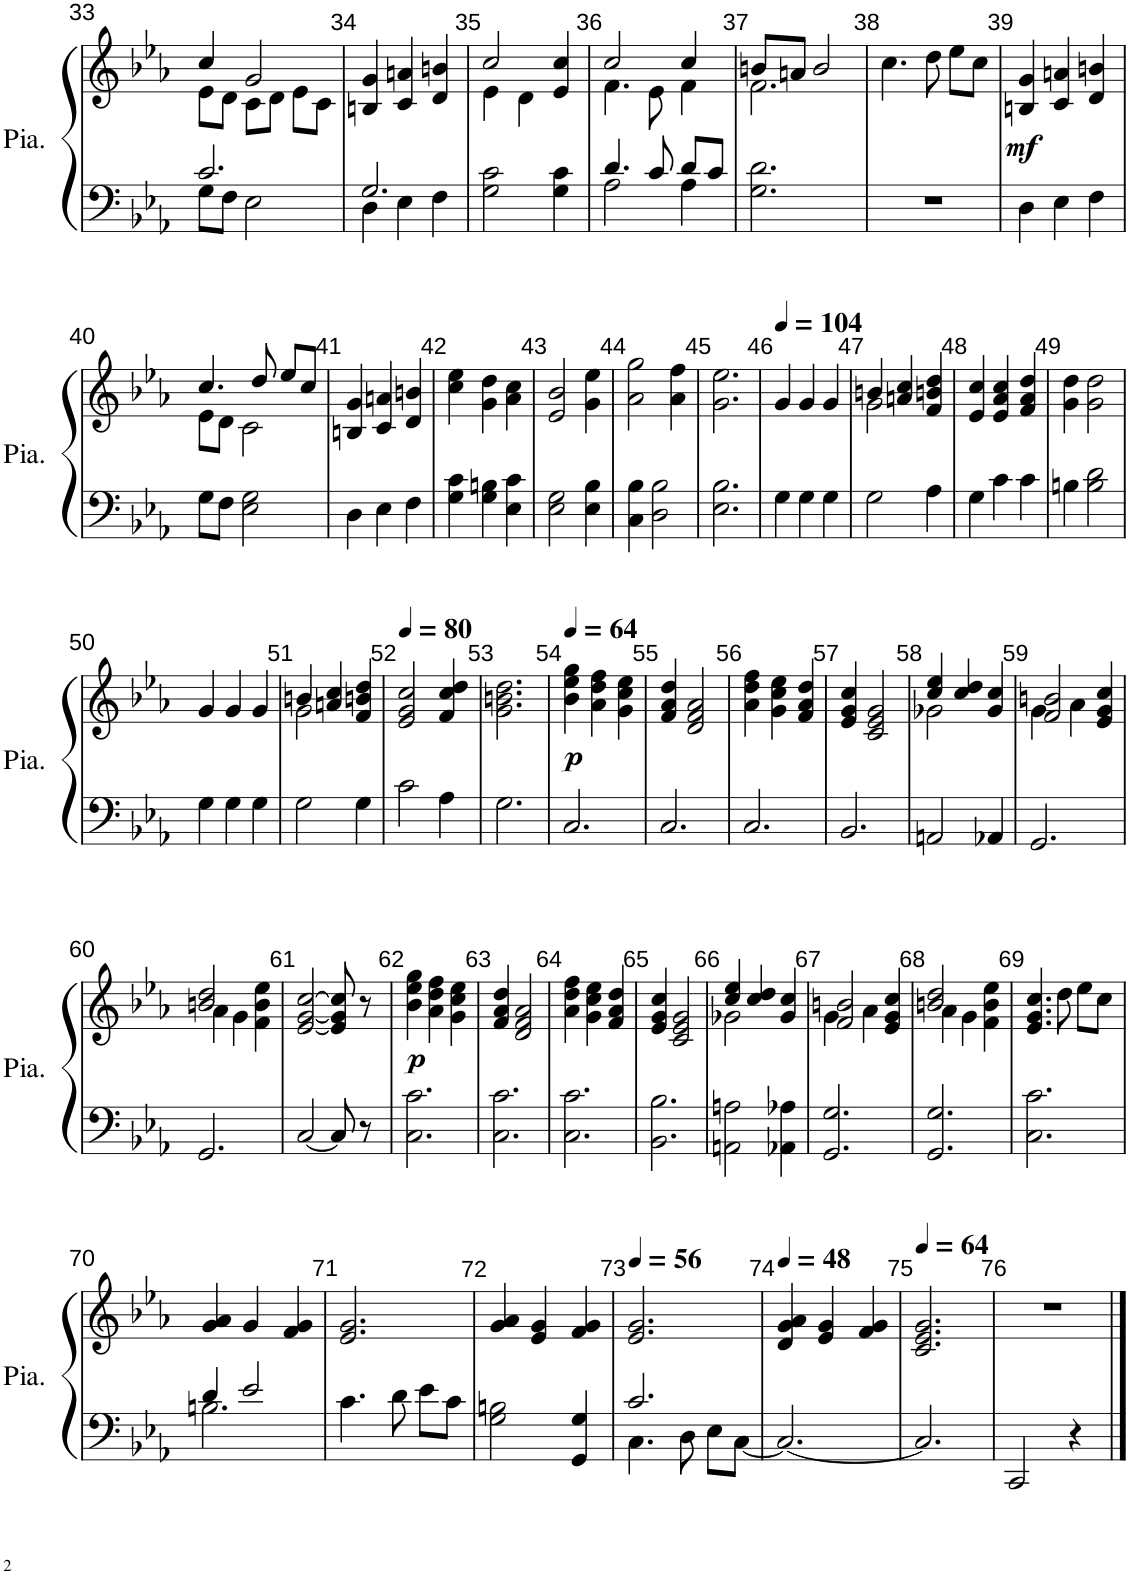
**kern	**kern	**dynam
*part1	*part1	*part1
*staff2	*staff1	*staff1/2
*I"Piano	*	*
*I'Pia.	*	*
!!LO:PB:g=z
*clefF4	*clefG2	*
*k[b-e-a-]	*k[b-e-a-]	*
*M3/4	*M3/4	*
=33	=33	=33
*^	*^	*
2.c/	8G\L	4cc/	8e-\L	.
.	8F\J	.	8d\J	.
.	2E-\	2g/	8c\L	.
.	.	.	8d\J	.
.	.	.	8e-\L	.
.	.	.	8c\J	.
*	*	*v	*v	*
=34	=34	=34	=34
2.G/	4D\	4Bn/ 4g/	.
.	4E-\	4c/ 4an/	.
.	4F\	4d/ 4bn/	.
*v	*v	*	*
=35	=35	=35
*	*^	*
2G\ 2c\	2cc/	4e-\	.
.	.	4d\	.
4G\ 4c\	4e-/ 4cc/	4ryy	.
=36	=36	=36	=36
*^	*	*	*
4.d/	2A-\	2cc/	4.f\	.
8c/	.	.	8e-\	.
8d/L	4A-\	4cc/	4f\	.
8c/J	.	.	.	.
*v	*v	*	*	*
=37	=37	=37	=37
2.G\ 2.d\	8bn/L	2.f\	.
.	8an/J	.	.
.	2b/	.	.
*	*v	*v	*
=38	=38	=38
2.r	4.cc\	.
.	8dd\	.
.	8ee-\L	.
.	8cc\J	.
=39	=39	=39
!	!	!LO:DY:b
4D\	4Bn/ 4g/	mf
4E-\	4c/ 4an/	.
4F\	4d/ 4bn/	.
!!LO:LB:g=z
=40	=40	=40
*	*^	*
8G\L	4.cc/	8e-\L	.
8F\J	.	8d\J	.
2E-\ 2G\	.	2c\	.
.	8dd/	.	.
.	8ee-/L	.	.
.	8cc/J	.	.
*	*v	*v	*
=41	=41	=41
4D\	4Bn/ 4g/	.
4E-\	4c/ 4an/	.
4F\	4d/ 4bn/	.
=42	=42	=42
4G\ 4c\	4cc\ 4ee-\	.
4G\ 4Bn\	4g\ 4dd\	.
4E-\ 4c\	4a-\ 4cc\	.
=43	=43	=43
2E-\ 2G\	2e-/ 2b-/	.
4E-\ 4B-\	4g\ 4ee-\	.
=44	=44	=44
4C\ 4B-\	2a-\ 2gg\	.
2D\ 2B-\	.	.
.	4a-\ 4ff\	.
=45	=45	=45
2.E-\ 2.B-\	2.g\ 2.ee-\	.
=46	=46	=46
*	*MM104	*
4G\	4g/	.
4G\	4g/	.
4G\	4g/	.
=47	=47	=47
*	*^	*
2G\	4bn/	2g\	.
.	4an/ 4cc/	.	.
4A-\	4f/ 4bn/ 4dd/	4ryy	.
*	*v	*v	*
=48	=48	=48
4G\	4e-/ 4cc/	.
4c\	4e-/ 4a-/ 4cc/	.
4c\	4f/ 4a-/ 4dd/	.
=49	=49	=49
4Bn\	4g\ 4dd\	.
2B\ 2d\	2g\ 2dd\	.
!!LO:LB:g=z
=50	=50	=50
4G\	4g/	.
4G\	4g/	.
4G\	4g/	.
=51	=51	=51
*	*^	*
2G\	4bn/	2g\	.
.	4an/ 4cc/	.	.
4G\	4f/ 4bn/ 4dd/	4ryy	.
*	*v	*v	*
=52	=52	=52
*	*MM80	*
2c\	2e-/ 2g/ 2cc/	.
4A-\	4f/ 4cc/ 4dd/	.
=53	=53	=53
2.G\	2.g\ 2.bn\ 2.dd\	.
=54	=54	=54
*	*MM64	*
!	!	!LO:DY:b
2.C/	4b-\ 4ee-\ 4gg\	p
.	4a-\ 4dd\ 4ff\	.
.	4g\ 4cc\ 4ee-\	.
=55	=55	=55
2.C/	4f/ 4a-/ 4dd/	.
.	2d/ 2f/ 2a-/	.
=56	=56	=56
2.C/	4a-\ 4dd\ 4ff\	.
.	4g\ 4cc\ 4ee-\	.
.	4f/ 4a-/ 4dd/	.
=57	=57	=57
2.BB-/	4e-/ 4g/ 4cc/	.
.	2c/ 2e-/ 2g/	.
=58	=58	=58
*	*^	*
2AAn/	4cc/ 4ee-/	2g-X\	.
.	4cc/ 4dd/	.	.
4AA-X/	4g-/ 4cc/	4ryy	.
=59	=59	=59	=59
2.GG/	2f/ 2bn/	4g\	.
.	.	4a-\	.
.	4e-/ 4g/ 4cc/	4ryy	.
!!LO:LB:g=z	!!
=60	=60	=60	=60
2.GG/	2bn/ 2dd/	4a-\	.
.	.	4g\	.
.	4f\ 4b\ 4ee-\	4ryy	.
*	*v	*v	*
=61	=61	=61
[2C/	[2e-/ [2g/ [2cc/	.
8C/]	8e-/] 8g/] 8cc/]	.
8r	8r	.
=62	=62	=62
!	!	!LO:DY:b
2.C\ 2.c\	4b-\ 4ee-\ 4gg\	p
.	4a-\ 4dd\ 4ff\	.
.	4g\ 4cc\ 4ee-\	.
=63	=63	=63
2.C\ 2.c\	4f/ 4a-/ 4dd/	.
.	2d/ 2f/ 2a-/	.
=64	=64	=64
2.C\ 2.c\	4a-\ 4dd\ 4ff\	.
.	4g\ 4cc\ 4ee-\	.
.	4f/ 4a-/ 4dd/	.
=65	=65	=65
2.BB-\ 2.B-\	4e-/ 4g/ 4cc/	.
.	2c/ 2e-/ 2g/	.
=66	=66	=66
*	*^	*
2AAn\ 2An\	4cc/ 4ee-/	2g-X\	.
.	4cc/ 4dd/	.	.
4AA-X\ 4A-X\	4g-/ 4cc/	4ryy	.
=67	=67	=67	=67
2.GG/ 2.G/	2f/ 2bn/	4g\	.
.	.	4a-\	.
.	4e-/ 4g/ 4cc/	4ryy	.
=68	=68	=68	=68
2.GG/ 2.G/	2bn/ 2dd/	4a-\	.
.	.	4g\	.
.	4f\ 4b\ 4ee-\	4ryy	.
*	*v	*v	*
=69	=69	=69
2.C\ 2.c\	4.e-/ 4.g/ 4.cc/	.
.	8dd\	.
.	8ee-\L	.
.	8cc\J	.
!!LO:LB:g=z
=70	=70	=70
*^	*	*
4d/	2.Bn\	4g/ 4a-/	.
2e-/	.	4g/	.
.	.	4f/ 4g/	.
*v	*v	*	*
=71	=71	=71
4.c\	2.e-/ 2.g/	.
8d\	.	.
8e-\L	.	.
8c\J	.	.
=72	=72	=72
2G\ 2Bn\	4g/ 4a-/	.
.	4e-/ 4g/	.
4GG/ 4G/	4f/ 4g/	.
=73	=73	=73
*	*MM56	*
*^	*	*
2.c/	4.C\	2.e-/ 2.g/	.
.	8D\	.	.
.	8E-\L	.	.
.	[8C\J	.	.
*v	*v	*	*
=74	=74	=74
*	*MM48	*
2.C/_	4d/ 4g/ 4a-/	.
.	4e-/ 4g/	.
.	4f/ 4g/	.
=75	=75	=75
*	*MM64	*
2.C/]	2.c/ 2.e-/ 2.g/	.
=76	=76	=76
2CC/	2.r	.
4r	.	.
==	==	==
*-	*-	*-
